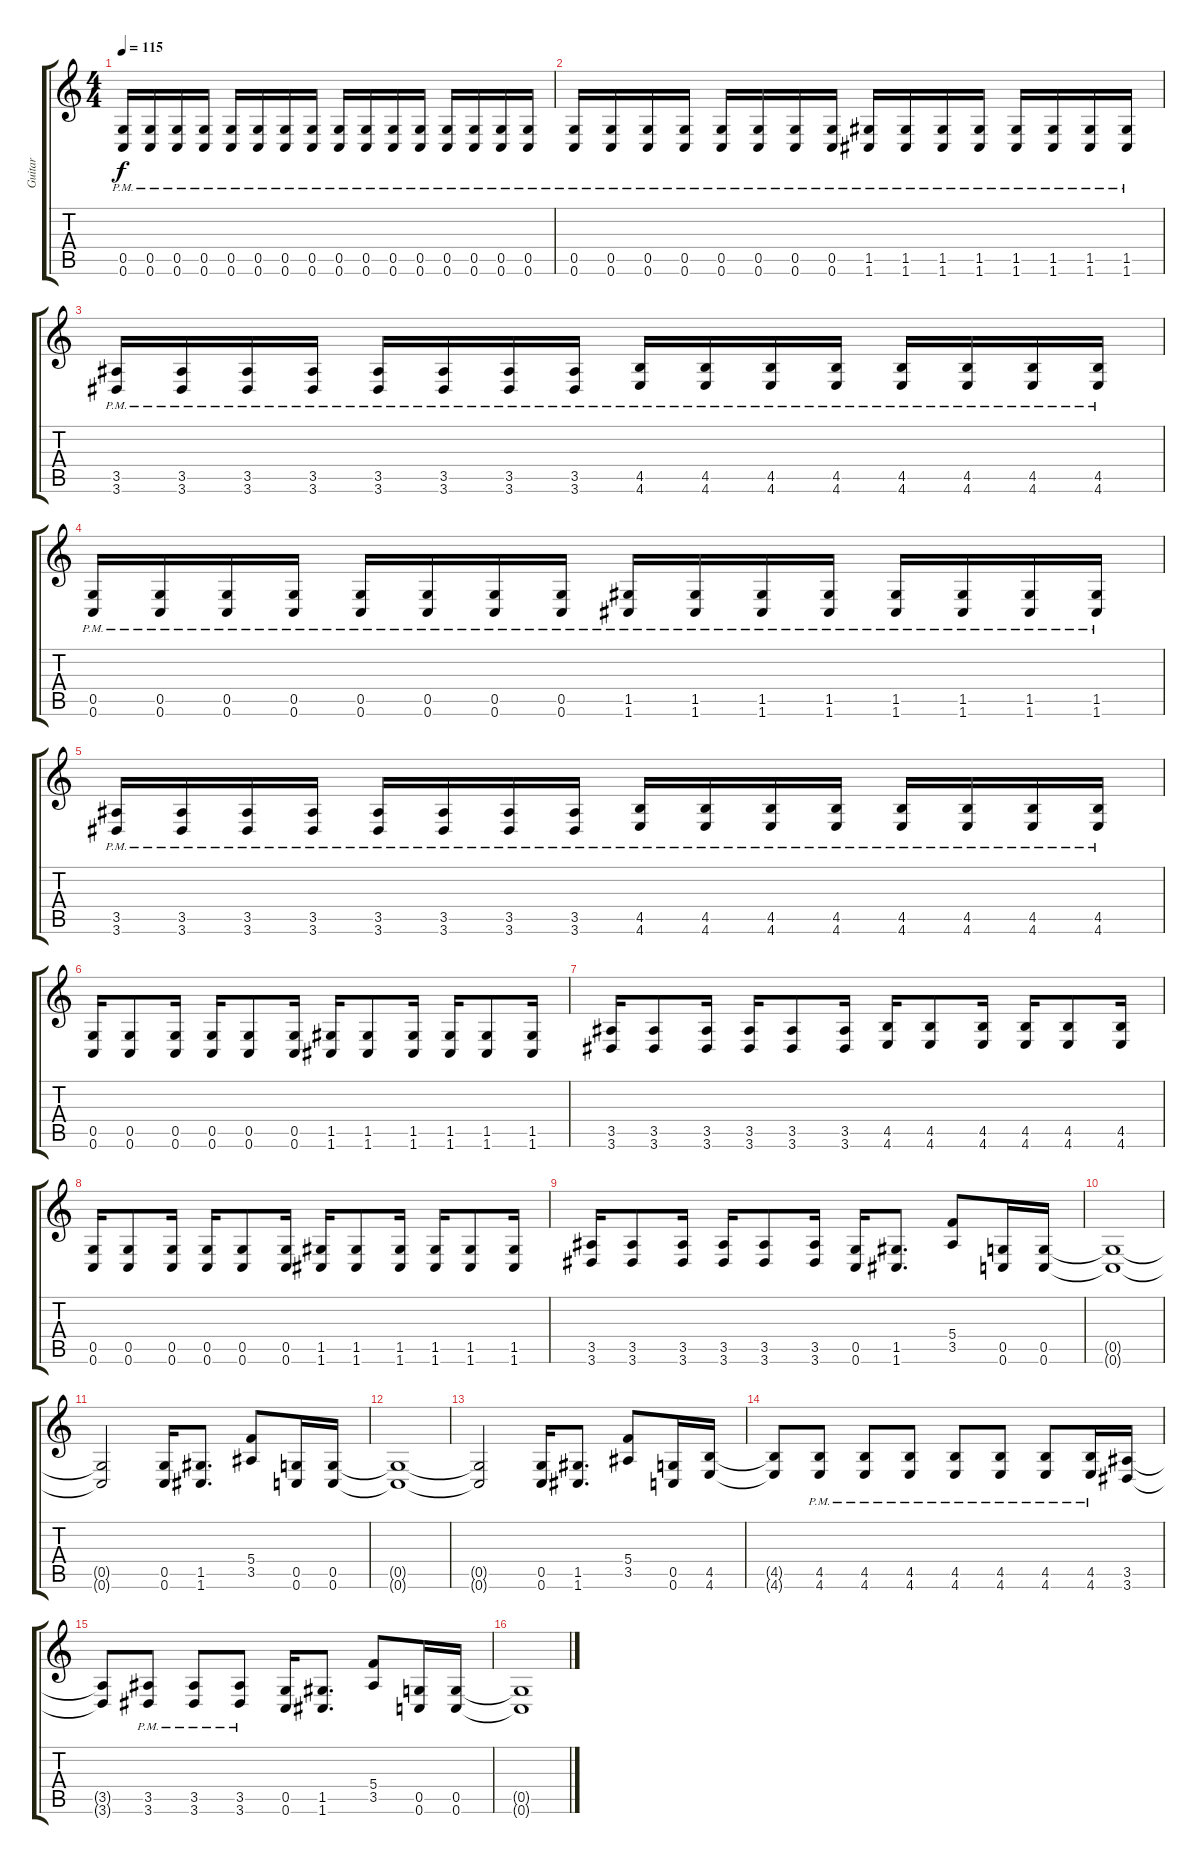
\track ("Guitar" "Guitar") {instrument distortionguitar}
\staff {score tabs}
\tuning (D4 A3 F3 C3 G2 C2) {hide}
\ts (4 4)
\tempo 115
\clef g2
\ks c
(0.5{pm} 0.6{pm}).16{dy f} (0.5{pm} 0.6{pm}).16 (0.5{pm} 0.6{pm}).16 (0.5{pm} 0.6{pm}).16 (0.5{pm} 0.6{pm}).16 (0.5{pm} 0.6{pm}).16 (0.5{pm} 0.6{pm}).16 (0.5{pm} 0.6{pm}).16 (0.5{pm} 0.6{pm}).16 (0.5{pm} 0.6{pm}).16 (0.5{pm} 0.6{pm}).16 (0.5{pm} 0.6{pm}).16 (0.5{pm} 0.6{pm}).16 (0.5{pm} 0.6{pm}).16 (0.5{pm} 0.6{pm}).16 (0.5{pm} 0.6{pm}).16 |
(0.5{pm} 0.6{pm}).16 (0.5{pm} 0.6{pm}).16 (0.5{pm} 0.6{pm}).16 (0.5{pm} 0.6{pm}).16 (0.5{pm} 0.6{pm}).16 (0.5{pm} 0.6{pm}).16 (0.5{pm} 0.6{pm}).16 (0.5{pm} 0.6{pm}).16 (1.5{pm} 1.6{pm}).16 (1.5{pm} 1.6{pm}).16 (1.5{pm} 1.6{pm}).16 (1.5{pm} 1.6{pm}).16 (1.5{pm} 1.6{pm}).16 (1.5{pm} 1.6{pm}).16 (1.5{pm} 1.6{pm}).16 (1.5{pm} 1.6{pm}).16 |
(3.5{pm} 3.6{pm}).16 (3.5{pm} 3.6{pm}).16 (3.5{pm} 3.6{pm}).16 (3.5{pm} 3.6{pm}).16 (3.5{pm} 3.6{pm}).16 (3.5{pm} 3.6{pm}).16 (3.5{pm} 3.6{pm}).16 (3.5{pm} 3.6{pm}).16 (4.5{pm} 4.6{pm}).16 (4.5{pm} 4.6{pm}).16 (4.5{pm} 4.6{pm}).16 (4.5{pm} 4.6{pm}).16 (4.5{pm} 4.6{pm}).16 (4.5{pm} 4.6{pm}).16 (4.5{pm} 4.6{pm}).16 (4.5{pm} 4.6{pm}).16 |
(0.5{pm} 0.6{pm}).16 (0.5{pm} 0.6{pm}).16 (0.5{pm} 0.6{pm}).16 (0.5{pm} 0.6{pm}).16 (0.5{pm} 0.6{pm}).16 (0.5{pm} 0.6{pm}).16 (0.5{pm} 0.6{pm}).16 (0.5{pm} 0.6{pm}).16 (1.5{pm} 1.6{pm}).16 (1.5{pm} 1.6{pm}).16 (1.5{pm} 1.6{pm}).16 (1.5{pm} 1.6{pm}).16 (1.5{pm} 1.6{pm}).16 (1.5{pm} 1.6{pm}).16 (1.5{pm} 1.6{pm}).16 (1.5{pm} 1.6{pm}).16 |
(3.5{pm} 3.6{pm}).16 (3.5{pm} 3.6{pm}).16 (3.5{pm} 3.6{pm}).16 (3.5{pm} 3.6{pm}).16 (3.5{pm} 3.6{pm}).16 (3.5{pm} 3.6{pm}).16 (3.5{pm} 3.6{pm}).16 (3.5{pm} 3.6{pm}).16 (4.5{pm} 4.6{pm}).16 (4.5{pm} 4.6{pm}).16 (4.5{pm} 4.6{pm}).16 (4.5{pm} 4.6{pm}).16 (4.5{pm} 4.6{pm}).16 (4.5{pm} 4.6{pm}).16 (4.5{pm} 4.6{pm}).16 (4.5{pm} 4.6{pm}).16 |
(0.5 0.6).16 (0.5 0.6).8 (0.5 0.6).16 (0.5 0.6).16 (0.5 0.6).8 (0.5 0.6).16 (1.5 1.6).16 (1.5 1.6).8 (1.5 1.6).16 (1.5 1.6).16 (1.5 1.6).8 (1.5 1.6).16 |
(3.5 3.6).16 (3.5 3.6).8 (3.5 3.6).16 (3.5 3.6).16 (3.5 3.6).8 (3.5 3.6).16 (4.5 4.6).16 (4.5 4.6).8 (4.5 4.6).16 (4.5 4.6).16 (4.5 4.6).8 (4.5 4.6).16 |
(0.5 0.6).16 (0.5 0.6).8 (0.5 0.6).16 (0.5 0.6).16 (0.5 0.6).8 (0.5 0.6).16 (1.5 1.6).16 (1.5 1.6).8 (1.5 1.6).16 (1.5 1.6).16 (1.5 1.6).8 (1.5 1.6).16 |
(3.5 3.6).16 (3.5 3.6).8 (3.5 3.6).16 (3.5 3.6).16 (3.5 3.6).8 (3.5 3.6).16 (0.5 0.6).16 (1.5 1.6).8{d} (5.4 3.5).8 (0.5 0.6).16 (0.5 0.6).16 |
(0.5{t} 0.6{t}).1 |
(0.5{t} 0.6{t}).2 (0.5 0.6).16 (1.5 1.6).8{d} (5.4 3.5).8 (0.5 0.6).16 (0.5 0.6).16 |
(0.5{t} 0.6{t}).1 |
(0.5{t} 0.6{t}).2 (0.5 0.6).16 (1.5 1.6).8{d} (5.4 3.5).8 (0.5 0.6).16 (4.5 4.6).16 |
(4.5{t} 4.6{t}).8 (4.5{pm} 4.6{pm}).8 (4.5{pm} 4.6{pm}).8 (4.5{pm} 4.6{pm}).8 (4.5{pm} 4.6{pm}).8 (4.5{pm} 4.6{pm}).8 (4.5{pm} 4.6{pm}).8 (4.5{pm} 4.6{pm}).16 (3.5 3.6).16 |
(3.5{t} 3.6{t}).8 (3.5{pm} 3.6{pm}).8 (3.5{pm} 3.6{pm}).8 (3.5{pm} 3.6{pm}).8 (0.5 0.6).16 (1.5 1.6).8{d} (5.4 3.5).8 (0.5 0.6).16 (0.5 0.6).16 |
(0.5{t} 0.6{t}).1
